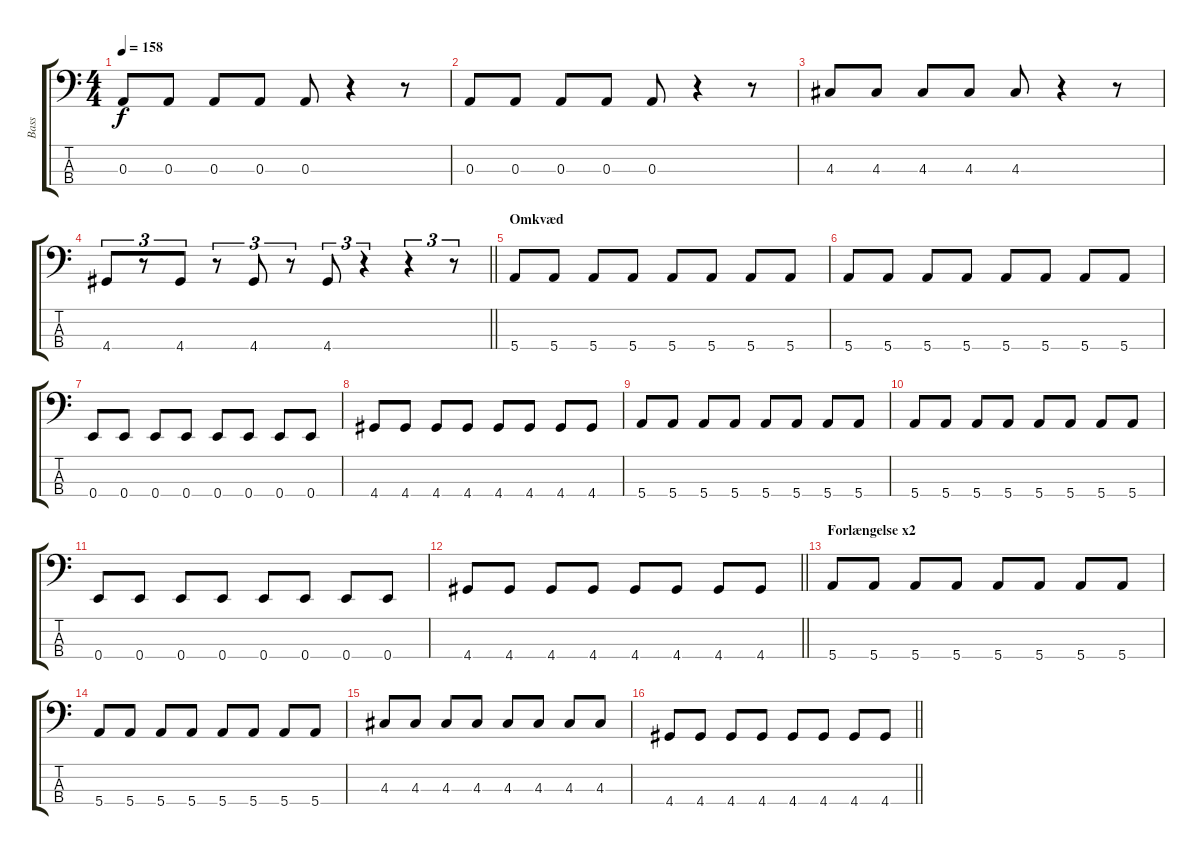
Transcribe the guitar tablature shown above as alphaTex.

\track ("Bass" "Bass") {instrument electricbassfinger}
\staff {score tabs}
\tuning (G2 D2 A1 E1) {hide}
\ts (4 4)
\tempo 158
\clef f4
\ks c
0.3.8{dy f} 0.3.8 0.3.8 0.3.8 0.3.8 r.4 r.8 |
0.3.8 0.3.8 0.3.8 0.3.8 0.3.8 r.4 r.8 |
4.3.8 4.3.8 4.3.8 4.3.8 4.3.8 r.4 r.8 |
\barLineRight lightlight
4.4.8{tu (3 2)} r.8{tu (3 2)} 4.4.8{tu (3 2)} r.8{tu (3 2)} 4.4.8{tu (3 2)} r.8{tu (3 2)} 4.4.8{tu (3 2)} r.4{tu (3 2)} r.4{tu (3 2)} r.8{tu (3 2)} |
\section ("" "Omkvæd")
5.4.8 5.4.8 5.4.8 5.4.8 5.4.8 5.4.8 5.4.8 5.4.8 |
5.4.8 5.4.8 5.4.8 5.4.8 5.4.8 5.4.8 5.4.8 5.4.8 |
0.4.8 0.4.8 0.4.8 0.4.8 0.4.8 0.4.8 0.4.8 0.4.8 |
4.4.8 4.4.8 4.4.8 4.4.8 4.4.8 4.4.8 4.4.8 4.4.8 |
5.4.8 5.4.8 5.4.8 5.4.8 5.4.8 5.4.8 5.4.8 5.4.8 |
5.4.8 5.4.8 5.4.8 5.4.8 5.4.8 5.4.8 5.4.8 5.4.8 |
0.4.8 0.4.8 0.4.8 0.4.8 0.4.8 0.4.8 0.4.8 0.4.8 |
\barLineRight lightlight
4.4.8 4.4.8 4.4.8 4.4.8 4.4.8 4.4.8 4.4.8 4.4.8 |
\section ("" "Forlængelse x2")
5.4.8 5.4.8 5.4.8 5.4.8 5.4.8 5.4.8 5.4.8 5.4.8 |
5.4.8 5.4.8 5.4.8 5.4.8 5.4.8 5.4.8 5.4.8 5.4.8 |
4.3.8 4.3.8 4.3.8 4.3.8 4.3.8 4.3.8 4.3.8 4.3.8 |
\barLineRight lightlight
4.4.8 4.4.8 4.4.8 4.4.8 4.4.8 4.4.8 4.4.8 4.4.8
